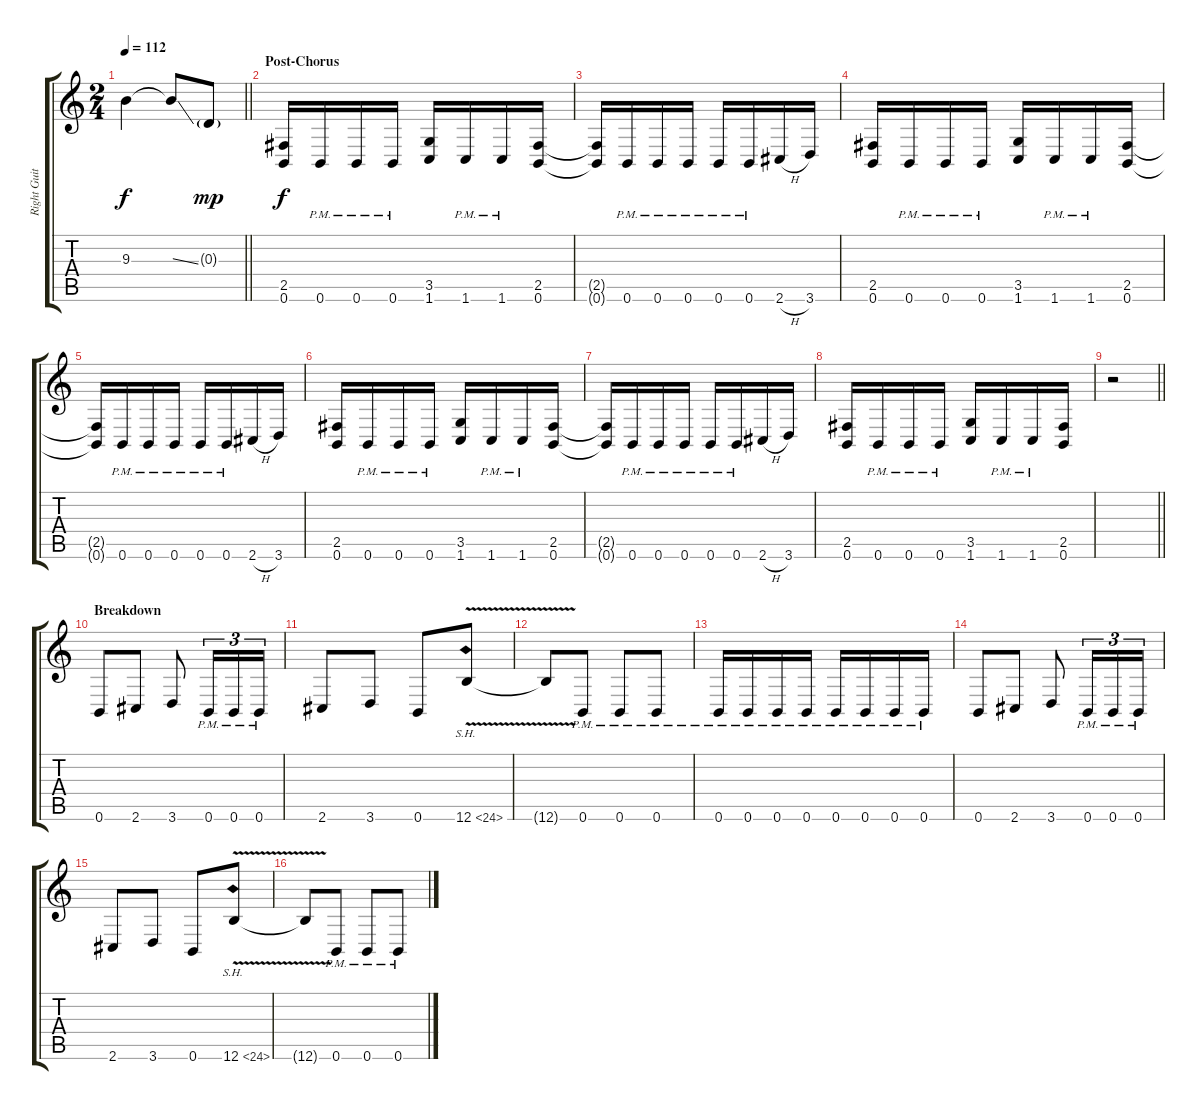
\track ("Right Guitar" "Right Guit") {instrument distortionguitar}
\staff {score tabs}
\tuning (B3 Gb3 D3 A2 E2 B1) {hide}
\ts (2 4)
\tempo 112
\clef g2
\barLineRight lightlight
\ks c
9.3{t}.4{dy f} 9.3{ss t}.8 0.3{g}.8{dy mp} |
\section ("" "Post-Chorus")
(2.5 0.6).16{dy f} 0.6{pm}.16 0.6{pm}.16 0.6{pm}.16 (3.5 1.6).16 1.6{pm}.16 1.6{pm}.16 (2.5 0.6).16 |
(2.5{t} 0.6{t}).16 0.6{pm}.16 0.6{pm}.16 0.6{pm}.16 0.6{pm}.16 0.6{pm}.16 2.6{h}.16 3.6.16 |
(2.5 0.6).16 0.6{pm}.16 0.6{pm}.16 0.6{pm}.16 (3.5 1.6).16 1.6{pm}.16 1.6{pm}.16 (2.5 0.6).16 |
(2.5{t} 0.6{t}).16 0.6{pm}.16 0.6{pm}.16 0.6{pm}.16 0.6{pm}.16 0.6{pm}.16 2.6{h}.16 3.6.16 |
(2.5 0.6).16 0.6{pm}.16 0.6{pm}.16 0.6{pm}.16 (3.5 1.6).16 1.6{pm}.16 1.6{pm}.16 (2.5 0.6).16 |
(2.5{t} 0.6{t}).16 0.6{pm}.16 0.6{pm}.16 0.6{pm}.16 0.6{pm}.16 0.6{pm}.16 2.6{h}.16 3.6.16 |
(2.5 0.6).16 0.6{pm}.16 0.6{pm}.16 0.6{pm}.16 (3.5 1.6).16 1.6{pm}.16 1.6{pm}.16 (2.5 0.6).16 |
\barLineRight lightlight
r.2 |
\section ("" "Breakdown")
0.6.8 2.6.8 3.6.8 0.6{pm}.16{tu (3 2)} 0.6{pm}.16{tu (3 2)} 0.6{pm}.16{tu (3 2)} |
2.6.8 3.6.8 0.6.8 12.6{sh 12 v}.8 |
12.6{t}.8 0.6{pm}.8 0.6{pm}.8 0.6{pm}.8 |
0.6{pm}.16 0.6{pm}.16 0.6{pm}.16 0.6{pm}.16 0.6{pm}.16 0.6{pm}.16 0.6{pm}.16 0.6{pm}.16 |
0.6.8 2.6.8 3.6.8 0.6{pm}.16{tu (3 2)} 0.6{pm}.16{tu (3 2)} 0.6{pm}.16{tu (3 2)} |
2.6.8 3.6.8 0.6.8 12.6{sh 12 v}.8 |
12.6{t}.8 0.6{pm}.8 0.6{pm}.8 0.6{pm}.8
